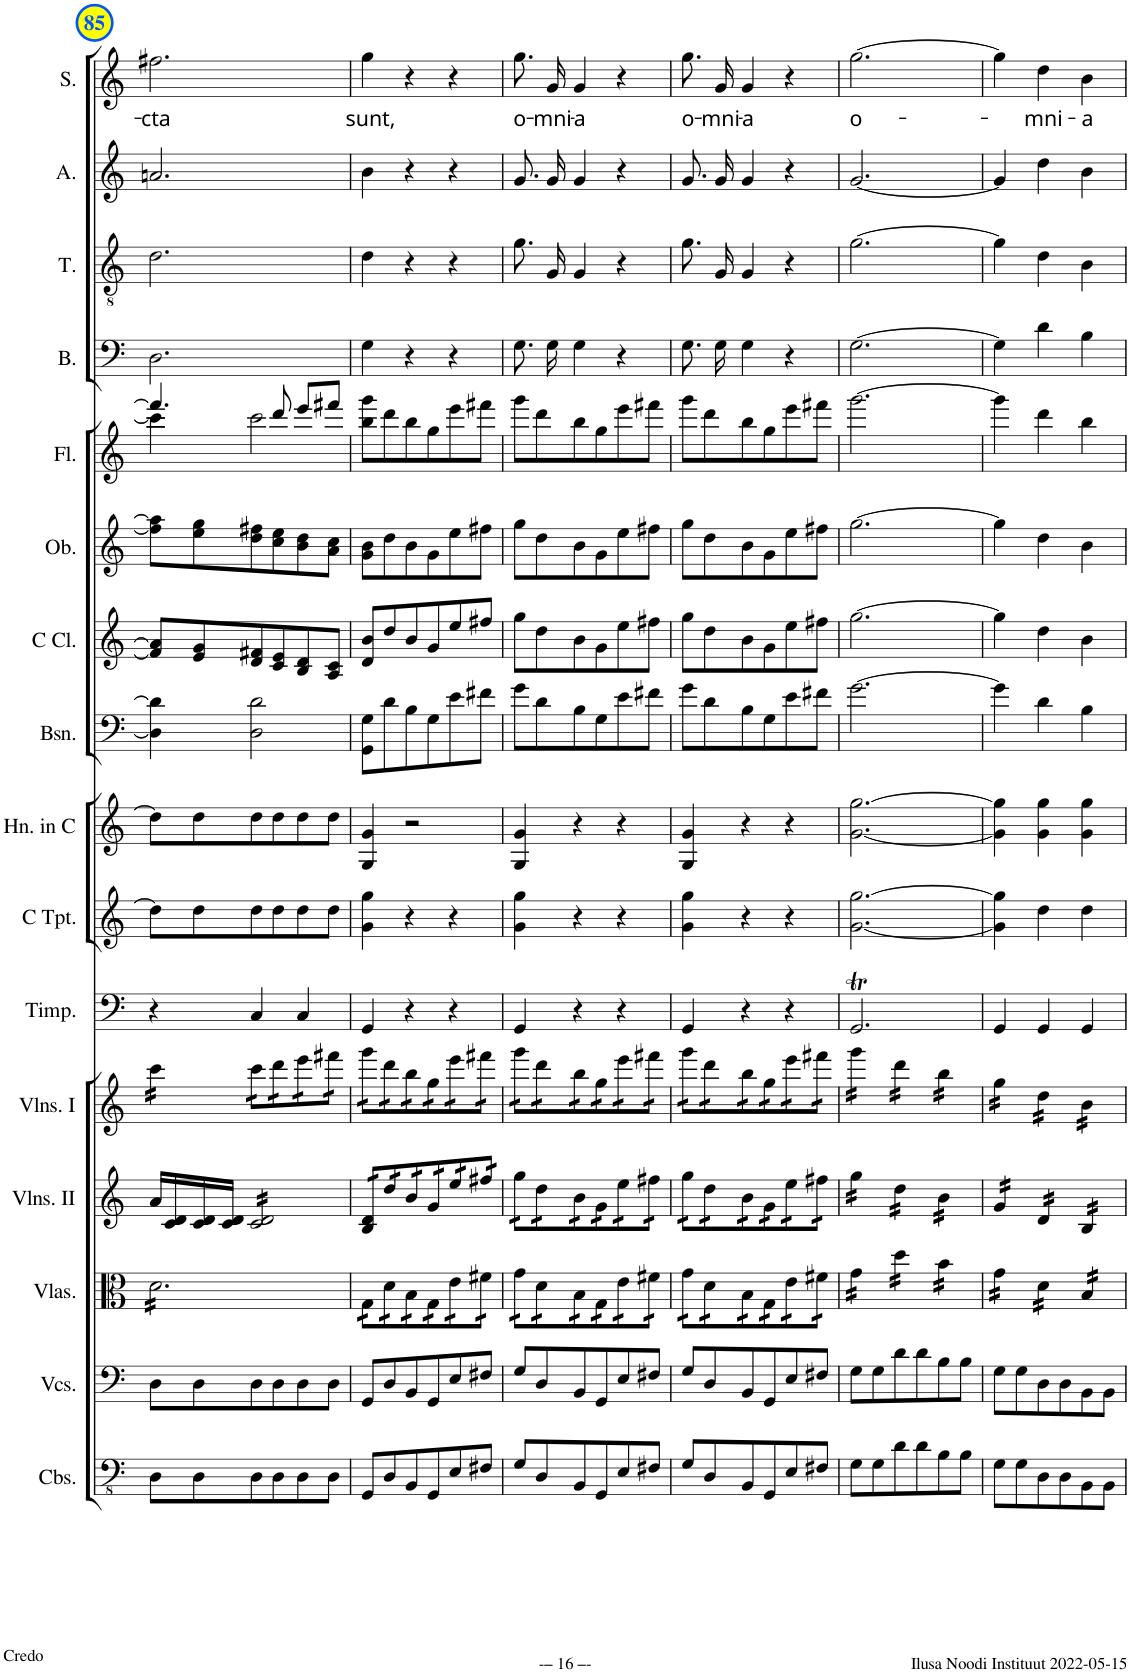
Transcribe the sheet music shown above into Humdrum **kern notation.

**kern	**kern	**kern	**kern	**kern	**kern	**kern	**kern	**kern	**kern	**kern	**kern	**kern	**kern	**kern	**kern	**text
*part16	*part15	*part14	*part13	*part12	*part11	*part10	*part9	*part8	*part7	*part6	*part5	*part4	*part3	*part2	*part1	*part1
*staff16	*staff15	*staff14	*staff13	*staff12	*staff11	*staff10	*staff9	*staff8	*staff7	*staff6	*staff5	*staff4	*staff3	*staff2	*staff1	*staff1
*I"Contrabasses	*I"Violoncellos	*I"Violas	*I"Violins II	*I"Violins I	*I"Timpani	*I"C Trumpet	*I"Horn in C	*I"Bassoon	*I"C Clarinet	*I"Oboe	*I"Flute	*I"Bass	*I"Tenor	*I"Alto	*I"Soprano	*
*I'Cbs.	*I'Vcs.	*I'Vlas.	*I'Vlns. II	*I'Vlns. I	*I'Timp.	*I'C Tpt.	*I'Hn. in C	*I'Bsn.	*I'C Cl.	*I'Ob.	*I'Fl.	*I'B.	*I'T.	*I'A.	*I'S.	*
!!LO:PB:g=z
*clefFv4	*clefF4	*clefC3	*clefG2	*clefG2	*clefF4	*clefG2	*clefG2	*clefF4	*clefG2	*clefG2	*clefG2	*clefF4	*clefGv2	*clefG2	*clefG2	*
*	*	*	*	*	*	*	*Trd4c7	*	*Trd1c2	*	*	*	*	*	*	*
*k[]	*k[]	*k[]	*k[]	*k[]	*k[]	*k[]	*k[]	*k[]	*k[]	*k[]	*k[]	*k[]	*k[]	*k[]	*k[]	*
*M3/4	*M3/4	*M3/4	*M3/4	*M3/4	*M3/4	*M3/4	*M3/4	*M3/4	*M3/4	*M3/4	*M3/4	*M3/4	*M3/4	*M3/4	*M3/4	*
=85	=85	=85	=85	=85	=85	=85	=85	=85	=85	=85	=85	=85	=85	=85	=85	=85
*	*	*	*	*	*	*	*	*	*	*	*^	*	*	*	*	*
!	!	!	!	!	!	!	!	!	!	!	!	!	!	!	!	!	!LO:LY:b
*	*	*tremolo	*	*	*	*	*	*	*	*	*	*	*	*	*	*	*
*	*	*	*	*tremolo	*	*	*	*	*	*	*	*	*	*	*	*	*
8DD\L	8D\L	16d\LL	16a/LL	16ccc\LL	4r	8dd\L]	8dd\L]	4D\] 4d\]	8f#/] 8a/]L	8ff#\] 8aa\]L	4.fff#/]	4ccc\]	2.D\	2.d\	2.an/	2.ff#X\	-cta
.	.	16d\	16c/ 16d/	16ccc\	.	.	.	.	.	.	.	.	.	.	.	.	.
8DD\	8D\	16d\	16c/ 16d/	16ccc\	.	8dd\	8dd\	.	8e/ 8g/	8ee\ 8gg\	.	.	.	.	.	.	.
.	.	16d\	16c/ 16d/JJ	16ccc\JJ	.	.	.	.	.	.	.	.	.	.	.	.	.
*	*	*	*tremolo	*	*	*	*	*	*	*	*	*	*	*	*	*	*
8DD\	8D\	16d\	16c/ 16d/LL	16ccc\LL	4C/	8dd\	8dd\	2D\ 2d\	8d/ 8f#X/	8dd\ 8ff#X\	.	2ccc\	.	.	.	.	.
.	.	16d\	16c/ 16d/	16ccc\	.	.	.	.	.	.	.	.	.	.	.	.	.
8DD\	8D\	16d\	16c/ 16d/	16ddd\	.	8dd\	8dd\	.	8c/ 8e/	8cc\ 8ee\	8ddd/	.	.	.	.	.	.
.	.	16d\	16c/ 16d/	16ddd\	.	.	.	.	.	.	.	.	.	.	.	.	.
8DD\	8D\	16d\	16c/ 16d/	16eee\	4C/	8dd\	8dd\	.	8B/ 8d/	8b\ 8dd\	8eee/L	.	.	.	.	.	.
.	.	16d\	16c/ 16d/	16eee\	.	.	.	.	.	.	.	.	.	.	.	.	.
8DD\J	8D\J	16d\	16c/ 16d/	16fff#X\	.	8dd\J	8dd\J	.	8A/ 8c/J	8a\ 8cc\J	8fff#X/J	.	.	.	.	.	.
.	.	16d\JJ	16c/ 16d/JJ	16fff#X\JJ	.	.	.	.	.	.	.	.	.	.	.	.	.
*	*	*	*	*	*	*	*	*	*	*	*v	*v	*	*	*	*	*
=86	=86	=86	=86	=86	=86	=86	=86	=86	=86	=86	=86	=86	=86	=86	=86	=86
!	!	!	!	!	!	!	!	!	!	!	!	!	!	!	!	!LO:LY:b
8GGG/L	8GG/L	16G\LL	16B/ 16d/LL	16ggg\LL	4GG/	4g\ 4gg\	4G/ 4g/	8GG\ 8G\L	8d/ 8b/L	8g\ 8b\L	8bb\ 8ggg\L	4G\	4d\	4b\	4gg\	sunt,
.	.	16G\	16B/ 16d/	16ggg\	.	.	.	.	.	.	.	.	.	.	.	.
8DD/	8D/	16d\	16dd/	16ddd\	.	.	.	8d\	8dd/	8dd\	8ddd\	.	.	.	.	.
.	.	16d\	16dd/	16ddd\	.	.	.	.	.	.	.	.	.	.	.	.
8BBB/	8BB/	16B\	16b/	16bb\	4r	4r	2r	8B\	8b/	8b\	8bb\	4r	4r	4r	4r	.
.	.	16B\	16b/	16bb\	.	.	.	.	.	.	.	.	.	.	.	.
8GGG/	8GG/	16G\	16g/	16gg\	.	.	.	8G\	8g/	8g\	8gg\	.	.	.	.	.
.	.	16G\	16g/	16gg\	.	.	.	.	.	.	.	.	.	.	.	.
8EE/	8E/	16e\	16ee/	16eee\	4r	4r	.	8e\	8ee/	8ee\	8eee\	4r	4r	4r	4r	.
.	.	16e\	16ee/	16eee\	.	.	.	.	.	.	.	.	.	.	.	.
8FF#X/J	8F#X/J	16f#X\	16ff#X/	16fff#X\	.	.	.	8f#X\J	8ff#X/J	8ff#X\J	8fff#X\J	.	.	.	.	.
.	.	16f#X\JJ	16ff#X/JJ	16fff#X\JJ	.	.	.	.	.	.	.	.	.	.	.	.
=87	=87	=87	=87	=87	=87	=87	=87	=87	=87	=87	=87	=87	=87	=87	=87	=87
!	!	!	!	!	!	!	!	!	!	!	!	!	!	!	!	!LO:LY:b
8GG/L	8G/L	16g\LL	16gg\LL	16ggg\LL	4GG/	4g\ 4gg\	4G/ 4g/	8g\L	8gg\L	8gg\L	8ggg\L	8.G\L	8.g\L	8.g/L	8.gg\L	o-
.	.	16g\	16gg\	16ggg\	.	.	.	.	.	.	.	.	.	.	.	.
8DD/	8D/	16d\	16dd\	16ddd\	.	.	.	8d\	8dd\	8dd\	8ddd\	.	.	.	.	.
!	!	!	!	!	!	!	!	!	!	!	!	!	!	!	!	!LO:LY:b
.	.	16d\	16dd\	16ddd\	.	.	.	.	.	.	.	16G\Jk	16G\Jk	16g/Jk	16g\Jk	-mni-
!	!	!	!	!	!	!	!	!	!	!	!	!	!	!	!	!LO:LY:b
8BBB/	8BB/	16B\	16b\	16bb\	4r	4r	4r	8B\	8b\	8b\	8bb\	4G\	4G/	4g/	4g/	-a
.	.	16B\	16b\	16bb\	.	.	.	.	.	.	.	.	.	.	.	.
8GGG/	8GG/	16G\	16g\	16gg\	.	.	.	8G\	8g\	8g\	8gg\	.	.	.	.	.
.	.	16G\	16g\	16gg\	.	.	.	.	.	.	.	.	.	.	.	.
8EE/	8E/	16e\	16ee\	16eee\	4r	4r	4r	8e\	8ee\	8ee\	8eee\	4r	4r	4r	4r	.
.	.	16e\	16ee\	16eee\	.	.	.	.	.	.	.	.	.	.	.	.
8FF#X/J	8F#X/J	16f#X\	16ff#X\	16fff#X\	.	.	.	8f#X\J	8ff#X\J	8ff#X\J	8fff#X\J	.	.	.	.	.
.	.	16f#X\JJ	16ff#X\JJ	16fff#X\JJ	.	.	.	.	.	.	.	.	.	.	.	.
=88	=88	=88	=88	=88	=88	=88	=88	=88	=88	=88	=88	=88	=88	=88	=88	=88
!	!	!	!	!	!	!	!	!	!	!	!	!	!	!	!	!LO:LY:b
8GG/L	8G/L	16g\LL	16gg\LL	16ggg\LL	4GG/	4g\ 4gg\	4G/ 4g/	8g\L	8gg\L	8gg\L	8ggg\L	8.G\L	8.g\L	8.g/L	8.gg\L	o-
.	.	16g\	16gg\	16ggg\	.	.	.	.	.	.	.	.	.	.	.	.
8DD/	8D/	16d\	16dd\	16ddd\	.	.	.	8d\	8dd\	8dd\	8ddd\	.	.	.	.	.
!	!	!	!	!	!	!	!	!	!	!	!	!	!	!	!	!LO:LY:b
.	.	16d\	16dd\	16ddd\	.	.	.	.	.	.	.	16G\Jk	16G\Jk	16g/Jk	16g\Jk	-mni-
!	!	!	!	!	!	!	!	!	!	!	!	!	!	!	!	!LO:LY:b
8BBB/	8BB/	16B\	16b\	16bb\	4r	4r	4r	8B\	8b\	8b\	8bb\	4G\	4G/	4g/	4g/	-a
.	.	16B\	16b\	16bb\	.	.	.	.	.	.	.	.	.	.	.	.
8GGG/	8GG/	16G\	16g\	16gg\	.	.	.	8G\	8g\	8g\	8gg\	.	.	.	.	.
.	.	16G\	16g\	16gg\	.	.	.	.	.	.	.	.	.	.	.	.
8EE/	8E/	16e\	16ee\	16eee\	4r	4r	4r	8e\	8ee\	8ee\	8eee\	4r	4r	4r	4r	.
.	.	16e\	16ee\	16eee\	.	.	.	.	.	.	.	.	.	.	.	.
8FF#X/J	8F#X/J	16f#X\	16ff#X\	16fff#X\	.	.	.	8f#X\J	8ff#X\J	8ff#X\J	8fff#X\J	.	.	.	.	.
.	.	16f#X\JJ	16ff#X\JJ	16fff#X\JJ	.	.	.	.	.	.	.	.	.	.	.	.
=89	=89	=89	=89	=89	=89	=89	=89	=89	=89	=89	=89	=89	=89	=89	=89	=89
!	!	!	!	!	!	!	!	!	!	!	!	!	!	!	!	!LO:LY:b
8GG\L	8G\L	16g\LL	16gg\LL	16ggg\LL	2.GGT/	[2.g\ [2.gg\	[2.g\ [2.gg\	[2.g\	[2.gg\	[2.gg\	[2.ggg\	[2.G\	[2.g\	[2.g/	[2.gg\	o-
.	.	16g\	16gg\	16ggg\	.	.	.	.	.	.	.	.	.	.	.	.
8GG\	8G\	16g\	16gg\	16ggg\	.	.	.	.	.	.	.	.	.	.	.	.
.	.	16g\JJ	16gg\JJ	16ggg\JJ	.	.	.	.	.	.	.	.	.	.	.	.
8D\	8d\	16dd\LL	16dd\LL	16ddd\LL	.	.	.	.	.	.	.	.	.	.	.	.
.	.	16dd\	16dd\	16ddd\	.	.	.	.	.	.	.	.	.	.	.	.
8D\	8d\	16dd\	16dd\	16ddd\	.	.	.	.	.	.	.	.	.	.	.	.
.	.	16dd\JJ	16dd\JJ	16ddd\JJ	.	.	.	.	.	.	.	.	.	.	.	.
8BB\	8B\	16b\LL	16b\LL	16bb\LL	.	.	.	.	.	.	.	.	.	.	.	.
.	.	16b\	16b\	16bb\	.	.	.	.	.	.	.	.	.	.	.	.
8BB\J	8B\J	16b\	16b\	16bb\	.	.	.	.	.	.	.	.	.	.	.	.
.	.	16b\JJ	16b\JJ	16bb\JJ	.	.	.	.	.	.	.	.	.	.	.	.
=90	=90	=90	=90	=90	=90	=90	=90	=90	=90	=90	=90	=90	=90	=90	=90	=90
8GG\L	8G\L	16g\LL	16g/LL	16gg\LL	4GG/	4g\] 4gg\]	4g\] 4gg\]	4g\]	4gg\]	4gg\]	4ggg\]	4G\]	4g\]	4g/]	4gg\]	.
.	.	16g\	16g/	16gg\	.	.	.	.	.	.	.	.	.	.	.	.
8GG\	8G\	16g\	16g/	16gg\	.	.	.	.	.	.	.	.	.	.	.	.
.	.	16g\JJ	16g/JJ	16gg\JJ	.	.	.	.	.	.	.	.	.	.	.	.
!	!	!	!	!	!	!	!	!	!	!	!	!	!	!	!	!LO:LY:b
8DD\	8D\	16d\LL	16d/LL	16dd\LL	4GG/	4dd\	4g\ 4gg\	4d\	4dd\	4dd\	4ddd\	4d\	4d\	4dd\	4dd\	-mni-
.	.	16d\	16d/	16dd\	.	.	.	.	.	.	.	.	.	.	.	.
8DD\	8D\	16d\	16d/	16dd\	.	.	.	.	.	.	.	.	.	.	.	.
.	.	16d\JJ	16d/JJ	16dd\JJ	.	.	.	.	.	.	.	.	.	.	.	.
!	!	!	!	!	!	!	!	!	!	!	!	!	!	!	!	!LO:LY:b
8BBB\	8BB\	16B/LL	16B/LL	16b\LL	4GG/	4dd\	4g\ 4gg\	4B\	4b\	4b\	4bb\	4B\	4B\	4b\	4b\	-a
.	.	16B/	16B/	16b\	.	.	.	.	.	.	.	.	.	.	.	.
8BBB\J	8BB\J	16B/	16B/	16b\	.	.	.	.	.	.	.	.	.	.	.	.
.	.	16B/JJ	16B/JJ	16b\JJ	.	.	.	.	.	.	.	.	.	.	.	.
*	*	*	*	*Xtremolo	*	*	*	*	*	*	*	*	*	*	*	*
*	*	*	*Xtremolo	*	*	*	*	*	*	*	*	*	*	*	*	*
*	*	*Xtremolo	*	*	*	*	*	*	*	*	*	*	*	*	*	*
=	=	=	=	=	=	=	=	=	=	=	=	=	=	=	=	=
*-	*-	*-	*-	*-	*-	*-	*-	*-	*-	*-	*-	*-	*-	*-	*-	*-
